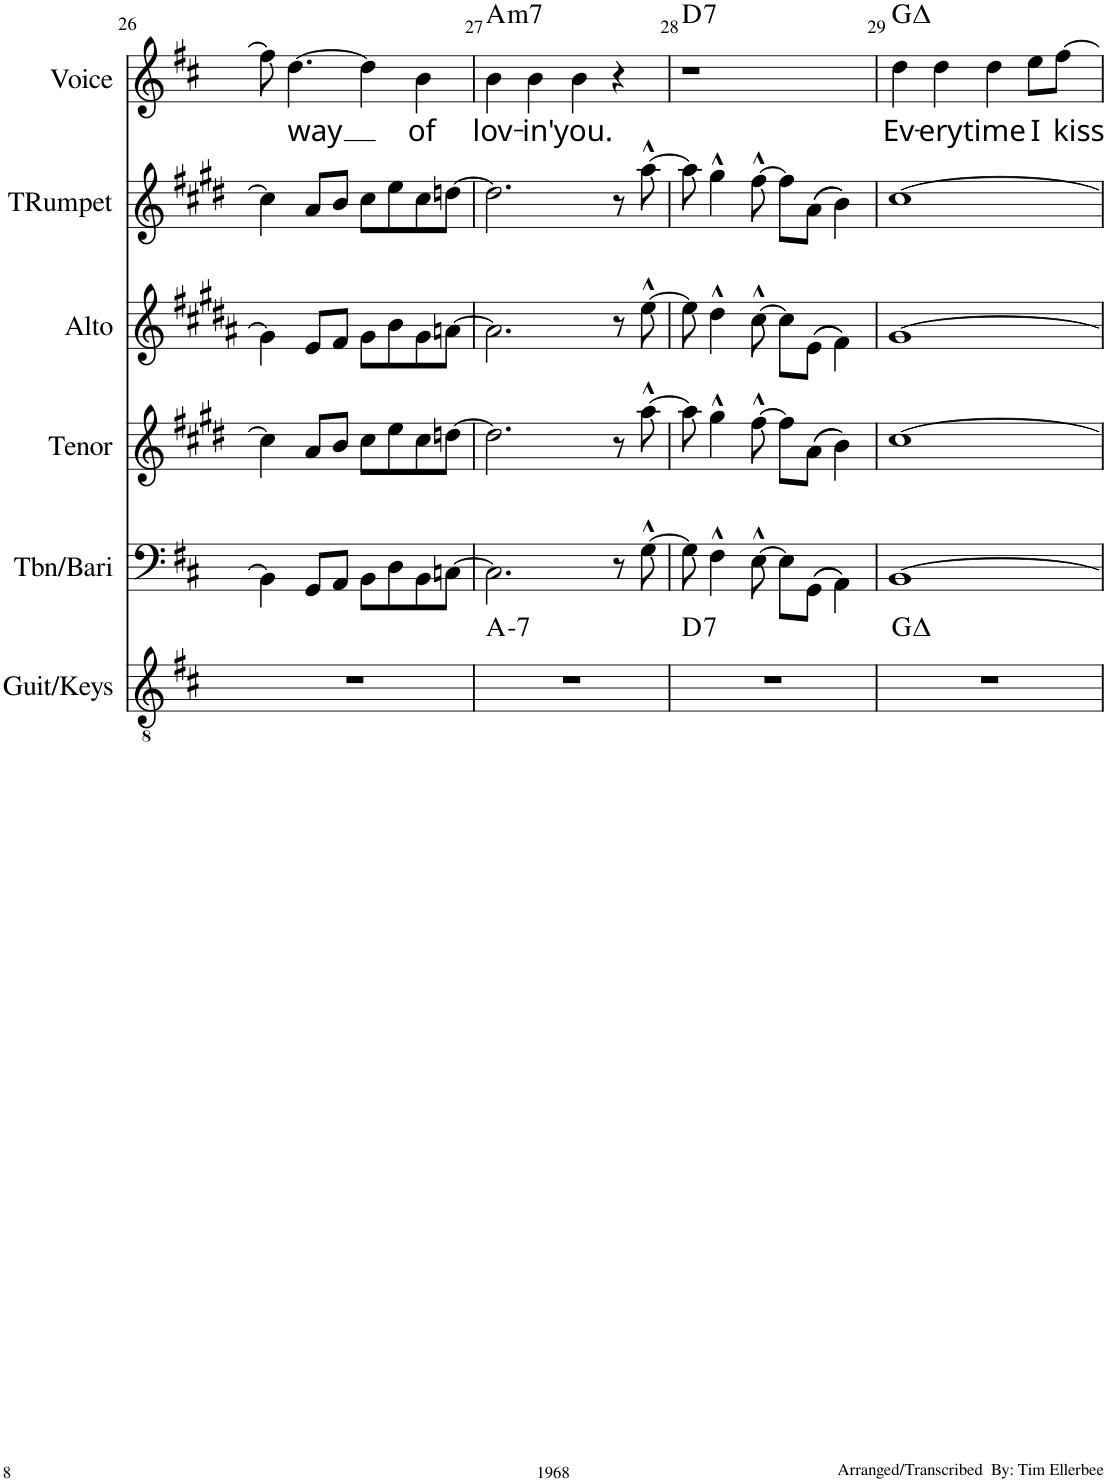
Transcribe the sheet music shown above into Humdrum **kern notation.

**kern	**harte	**kern	**kern	**kern	**kern	**kern	**text	**harte
*part6	*part6	*part5	*part4	*part3	*part2	*part1	*part1	*part1
*staff6	*	*staff5	*staff4	*staff3	*staff2	*staff1	*staff1	*
*I"Guit/Keys	*	*I"Tbn/Bari	*I"Tenor	*I"Alto	*I"Trumpet	*I"Voice	*	*
*I'Guit/Keys	*	*I'Tbn/Bari	*I'Tenor	*I'Alto	*I'TRumpet	*I'Voice	*	*
!!LO:PB:g=z
*clefGv2	*	*clefF4	*clefG2	*clefG2	*clefG2	*clefG2	*	*
*	*	*	*Trd8c14	*Trd5c9	*Trd1c2	*	*	*
*k[f#c#]	*	*k[f#c#]	*k[f#c#g#d#]	*k[f#c#g#d#a#]	*k[f#c#g#d#]	*k[f#c#]	*	*
*D:	*	*D:	*	*	*	*D:	*	*
*M4/4	*	*M4/4	*M4/4	*M4/4	*M4/4	*M4/4	*	*
=26	=26	=26	=26	=26	=26	=26	=26	=26
1r	.	4BB\]	4cc#\]	4g#\]	4cc#\]	8ff#\]	.	.
!	!	!	!	!	!	!	!LO:LY:b	!
.	.	.	.	.	.	[4.dd\	way	.
.	.	8GG/L	8a/L	8e/L	8a/L	.	.	.
.	.	8AA/J	8b/J	8f#/J	8b/J	.	.	.
.	.	8BB\L	8cc#\L	8g#\L	8cc#\L	4dd\]	.	.
.	.	8D\	8ee\	8b\	8ee\	.	.	.
!	!	!	!	!	!	!	!LO:LY:b	!
.	.	8BB\	8cc#\	8g#\	8cc#\	4b\	of	.
.	.	[8Cn\J	[8ddn\J	[8an\J	[8ddn\J	.	.	.
=27	=27	=27	=27	=27	=27	=27	=27	=27
!	!LO:H:kt=7	!	!	!	!	!	!LO:LY:b	!LO:H:kt=m7
1r	A:min7	2.C\]	2.dd\]	2.a\]	2.dd\]	4b\	lov-	A:min7
!	!	!	!	!	!	!	!LO:LY:b	!
.	.	.	.	.	.	4b\	-in'	.
!	!	!	!	!	!	!	!LO:LY:b	!
.	.	.	.	.	.	4b\	you.	.
.	.	8r	8r	8r	8r	4r	.	.
.	.	[8G^^\	[8aa^^\	[8ee^^\	[8aa^^\	.	.	.
=28	=28	=28	=28	=28	=28	=28	=28	=28
!	!LO:H:kt=7	!	!	!	!	!	!	!LO:H:kt=7
1r	D:7	8G\]	8aa\]	8ee\]	8aa\]	1r	.	D:7
.	.	4F#^^\	4gg#^^\	4dd#^^\	4gg#^^\	.	.	.
.	.	[8E^^\	[8ff#^^\	[8cc#^^\	[8ff#^^\	.	.	.
.	.	8E\L]	8ff#\L]	8cc#\L]	8ff#\L]	.	.	.
.	.	(((8GG\J	(((8a\J	(((8e\J	(((8a\J	.	.	.
.	.	4AA\)))	4b\)))	4f#\)))	4b\)))	.	.	.
=29	=29	=29	=29	=29	=29	=29	=29	=29
!	!	!	!	!	!	!	!LO:LY:b	!
1r	G:maj	[1BB	[1cc#	[1g#	[1cc#	4dd\	Ev-	G:maj
!	!	!	!	!	!	!	!LO:LY:b	!
.	.	.	.	.	.	4dd\	-ery	.
!	!	!	!	!	!	!	!LO:LY:b	!
.	.	.	.	.	.	4dd\	time	.
!	!	!	!	!	!	!	!LO:LY:b	!
.	.	.	.	.	.	8ee\L	I	.
!	!	!	!	!	!	!	!LO:LY:b	!
.	.	.	.	.	.	[8ff#\J	kiss	.
=	=	=	=	=	=	=	=	=
*-	*-	*-	*-	*-	*-	*-	*-	*-
